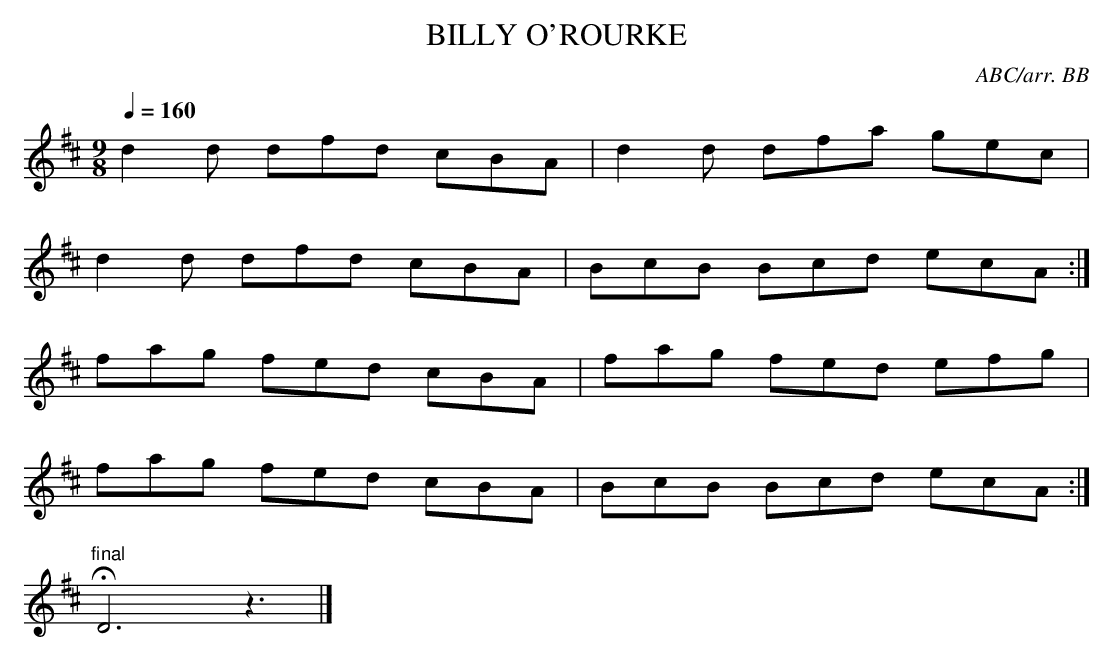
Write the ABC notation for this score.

X:1
T:BILLY O'ROURKE
C:ABC/arr. BB
M:9/8
Q:1/4=160
K:D
d2d dfd cBA|d2d dfa gec|
d2d dfd cBA|BcB Bcd ecA:|
fag fed cBA|fag fed efg|
fag fed cBA|BcB Bcd ecA:|
"final"HD6z3|]
